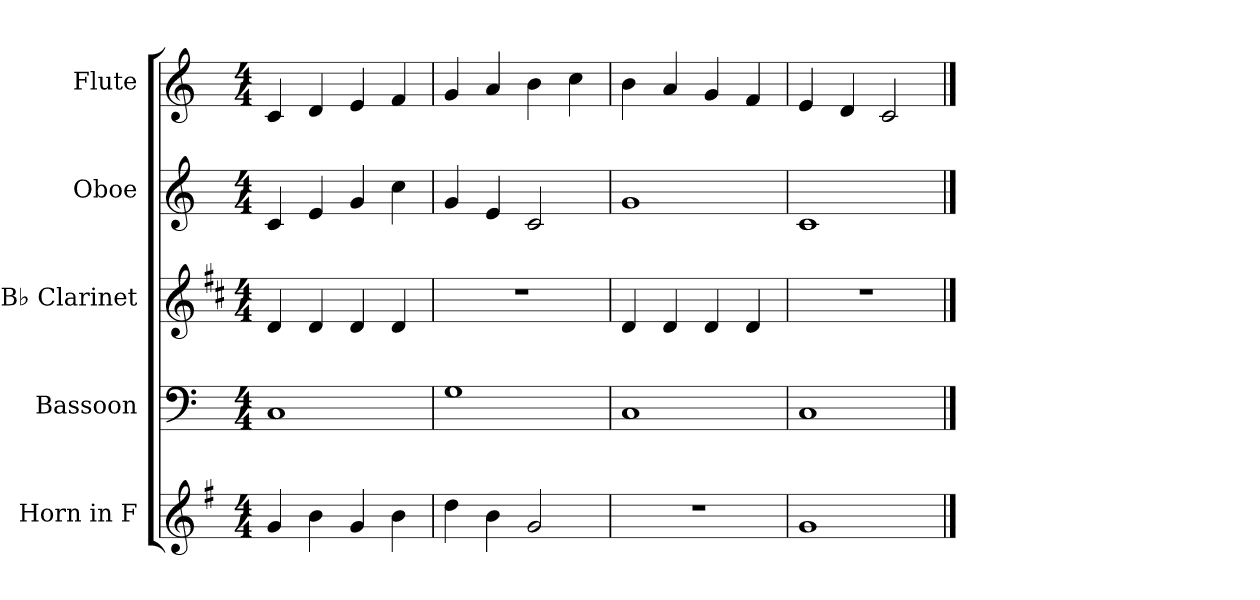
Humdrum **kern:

**kern	**kern	**kern	**kern	**kern
*part5	*part4	*part3	*part2	*part1
*staff5	*staff4	*staff3	*staff2	*staff1
*I"Horn in F	*I"Bassoon	*I"B♭ Clarinet	*I"Oboe	*I"Flute
*	*I'Bsn.	*I'B♭ Cl.	*I'Ob.	*I'Fl.
*clefG2	*clefF4	*clefG2	*clefG2	*clefG2
*ITrd4c7	*	*ITrd1c2	*	*
*k[]	*k[]	*k[]	*k[]	*k[]
*M4/4	*M4/4	*M4/4	*M4/4	*M4/4
=1	=1	=1	=1	=1
4c/	1C	4c/	4c/	4c/
4e\	.	4c/	4e/	4d/
4c/	.	4c/	4g/	4e/
4e\	.	4c/	4cc\	4f/
=2	=2	=2	=2	=2
4g\	1G	1r	4g/	4g/
4e\	.	.	4e/	4a/
2c/	.	.	2c/	4b\
.	.	.	.	4cc\
=3	=3	=3	=3	=3
1r	1C	4c/	1g	4b\
.	.	4c/	.	4a/
.	.	4c/	.	4g/
.	.	4c/	.	4f/
=4	=4	=4	=4	=4
1c	1C	1r	1c	4e/
.	.	.	.	4d/
.	.	.	.	2c/
==	==	==	==	==
*-	*-	*-	*-	*-
